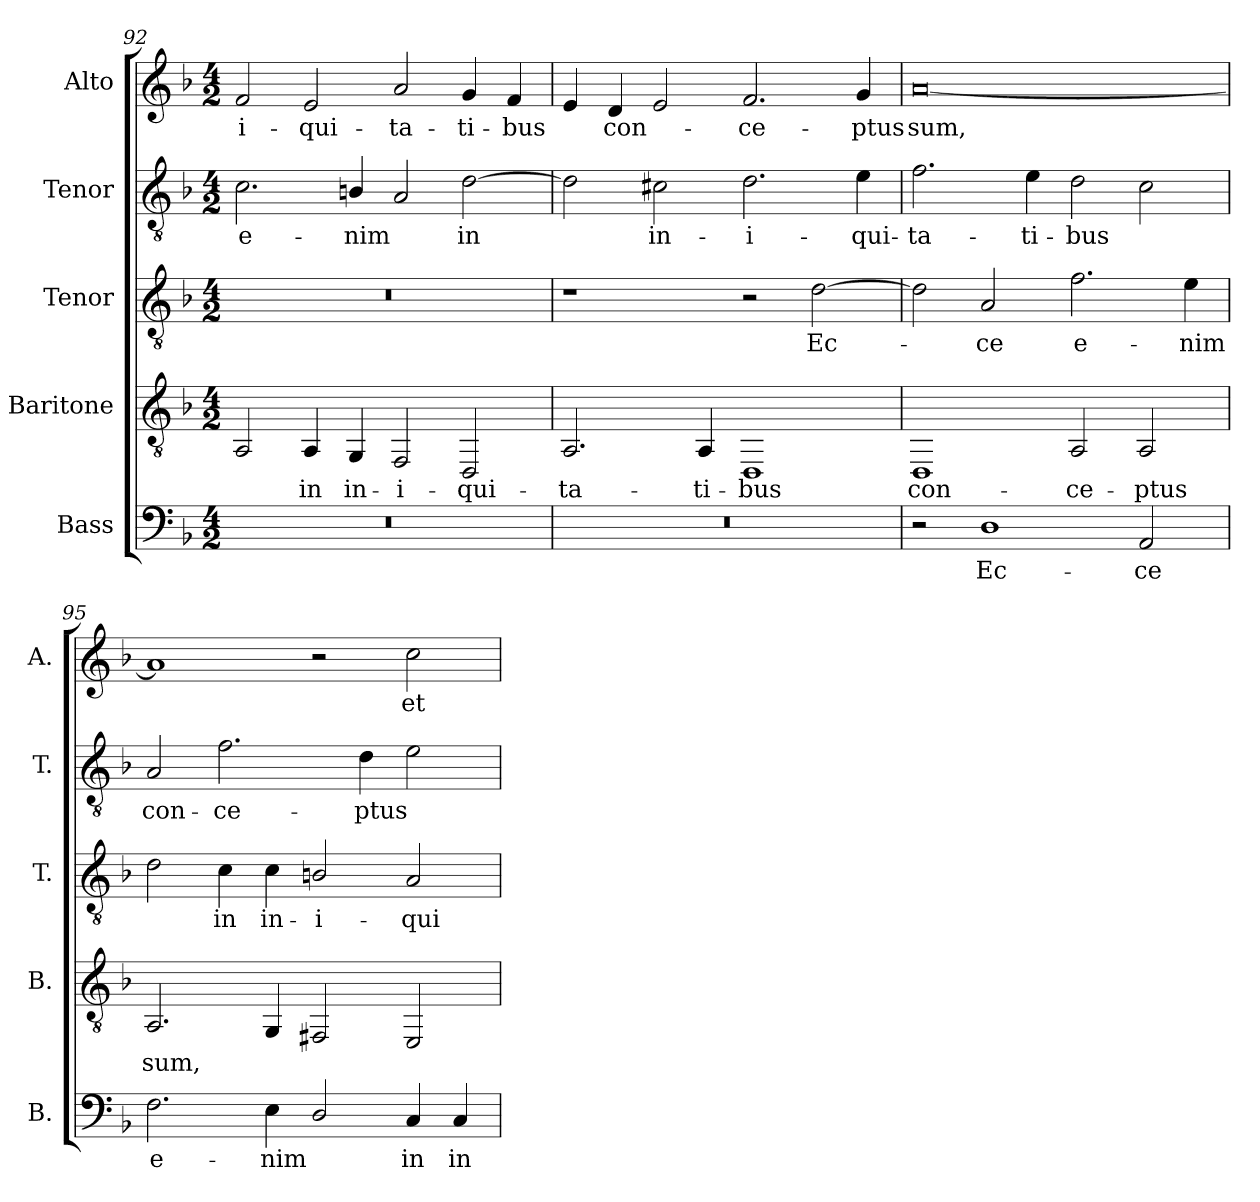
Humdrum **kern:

**kern	**text	**kern	**text	**kern	**text	**kern	**text	**kern	**text
*part5	*part5	*part4	*part4	*part3	*part3	*part2	*part2	*part1	*part1
*staff5	*staff5	*staff4	*staff4	*staff3	*staff3	*staff2	*staff2	*staff1	*staff1
*I"Bass	*	*I"Baritone	*	*I"Tenor	*	*I"Tenor	*	*I"Alto	*
*I'B.	*	*I'B.	*	*I'T.	*	*I'T.	*	*I'A.	*
*clefF4	*	*clefGv2	*	*clefGv2	*	*clefGv2	*	*clefG2	*
*	*	*	*	*ITrd7c12	*	*ITrd7c12	*	*	*
*k[b-]	*	*k[b-]	*	*k[b-]	*	*k[b-]	*	*k[b-]	*
*F:	*	*F:	*	*F:	*	*F:	*	*F:	*
*M4/2	*	*M4/2	*	*M4/2	*	*M4/2	*	*M4/2	*
=92	=92	=92	=92	=92	=92	=92	=92	=92	=92
!LO:N:vis=1	!	!	!	!LO:N:vis=1	!	!	!	!	!
!	!	!	!	!	!	!	!LO:LY:b:color=#000000	!	!
!	!	!	!	!	!	!	!	!	!LO:LY:b:color=#000000
0r	.	2AAi/	.	0r	.	2.Ci\	e-	2fi/	-i-
!	!	!	!LO:LY:b:color=#000000	!	!	!	!	!	!
!	!	!	!	!	!	!	!	!	!LO:LY:b:color=#000000
.	.	4AAi/	in	.	.	.	.	2ei/	-qui-
!	!	!	!LO:LY:b:color=#000000	!	!	!	!	!	!
!	!	!	!	!	!	!	!LO:LY:b:color=#000000	!	!
.	.	4GGi/	in-	.	.	4BBni/	-nim	.	.
!	!	!	!LO:LY:b:color=#000000	!	!	!	!	!	!
!	!	!	!	!	!	!	!	!	!LO:LY:b:color=#000000
.	.	2FFi/	-i-	.	.	2AAi/	.	2ai/	-ta-
!	!	!	!LO:LY:b:color=#000000	!	!	!	!	!	!
!	!	!	!	!	!	!	!LO:LY:b:color=#000000	!	!
!	!	!	!	!	!	!	!	!	!LO:LY:b:color=#000000
.	.	2DDi/	-qui-	.	.	[2Di\	in	4gi/	-ti-
!	!	!	!	!	!	!	!	!	!LO:LY:b:color=#000000
.	.	.	.	.	.	.	.	4fi/	-bus
=93	=93	=93	=93	=93	=93	=93	=93	=93	=93
!LO:N:vis=1	!	!	!	!	!	!	!	!	!
!	!	!	!LO:LY:b:color=#000000	!	!	!	!	!	!
0r	.	2.AAi/	-ta-	1r	.	2Di\]	.	4ei/	.
!	!	!	!	!	!	!	!	!	!LO:LY:b:color=#000000
.	.	.	.	.	.	.	.	4di/	con-
!	!	!	!	!	!	!	!LO:LY:b:color=#000000	!	!
.	.	.	.	.	.	2C#Xi\	in-	2ei/	.
!	!	!	!LO:LY:b:color=#000000	!	!	!	!	!	!
.	.	4AAi/	-ti-	.	.	.	.	.	.
!	!	!	!LO:LY:b:color=#000000	!	!	!	!	!	!
!	!	!	!	!	!	!	!LO:LY:b:color=#000000	!	!
!	!	!	!	!	!	!	!	!	!LO:LY:b:color=#000000
.	.	1DDi	-bus	2r	.	2.Di\	-i-	2.fi/	-ce-
!	!	!	!	!	!LO:LY:b:color=#000000	!	!	!	!
.	.	.	.	[2Di\	Ec-	.	.	.	.
!	!	!	!	!	!	!	!LO:LY:b:color=#000000	!	!
!	!	!	!	!	!	!	!	!	!LO:LY:b:color=#000000
.	.	.	.	.	.	4Ei\	-qui-	4gi/	-ptus
=94	=94	=94	=94	=94	=94	=94	=94	=94	=94
!	!	!	!LO:LY:b:color=#000000	!	!	!	!	!	!
!	!	!	!	!	!	!	!LO:LY:b:color=#000000	!	!
!	!	!	!	!	!	!	!	!	!LO:LY:b:color=#000000
2r	.	1DDi	con-	2Di\]	.	2.Fi\	-ta-	[0ai	sum,
!	!LO:LY:b:color=#000000	!	!	!	!	!	!	!	!
!	!	!	!	!	!LO:LY:b:color=#000000	!	!	!	!
1Di	Ec-	.	.	2AAi/	-ce	.	.	.	.
!	!	!	!	!	!	!	!LO:LY:b:color=#000000	!	!
.	.	.	.	.	.	4Ei\	-ti-	.	.
!	!	!	!LO:LY:b:color=#000000	!	!	!	!	!	!
!	!	!	!	!	!LO:LY:b:color=#000000	!	!	!	!
!	!	!	!	!	!	!	!LO:LY:b:color=#000000	!	!
.	.	2AAi/	-ce-	2.Fi\	e-	2Di\	-bus	.	.
!	!LO:LY:b:color=#000000	!	!	!	!	!	!	!	!
!	!	!	!LO:LY:b:color=#000000	!	!	!	!	!	!
2AAi/	-ce	2AAi/	-ptus	.	.	2Ci\	.	.	.
!	!	!	!	!	!LO:LY:b:color=#000000	!	!	!	!
.	.	.	.	4Ei\	-nim	.	.	.	.
=95	=95	=95	=95	=95	=95	=95	=95	=95	=95
!	!LO:LY:b:color=#000000	!	!	!	!	!	!	!	!
!	!	!	!LO:LY:b:color=#000000	!	!	!	!	!	!
!	!	!	!	!	!	!	!LO:LY:b:color=#000000	!	!
2.Fi\	e-	2.AAi/	sum,	2Di\	.	2AAi/	con-	1ai]	.
!	!	!	!	!	!LO:LY:b:color=#000000	!	!	!	!
!	!	!	!	!	!	!	!LO:LY:b:color=#000000	!	!
.	.	.	.	4Ci\	in	2.Fi\	-ce-	.	.
!	!LO:LY:b:color=#000000	!	!	!	!	!	!	!	!
!	!	!	!	!	!LO:LY:b:color=#000000	!	!	!	!
4Ei\	-nim	4GGi/	.	4Ci\	in-	.	.	.	.
!	!	!	!	!	!LO:LY:b:color=#000000	!	!	!	!
2Di/	.	2FF#Xi/	.	2BBni/	-i-	.	.	2r	.
!	!	!	!	!	!	!	!LO:LY:b:color=#000000	!	!
.	.	.	.	.	.	4Di\	-ptus	.	.
!	!LO:LY:b:color=#000000	!	!	!	!	!	!	!	!
!	!	!	!	!	!LO:LY:b:color=#000000	!	!	!	!
!	!	!	!	!	!	!	!	!	!LO:LY:b:color=#000000
4Ci/	in	2EEi/	.	2AAi/	-qui-	2Ei\	.	2cci\	et
!	!LO:LY:b:color=#000000	!	!	!	!	!	!	!	!
4Ci/	in-	.	.	.	.	.	.	.	.
=	=	=	=	=	=	=	=	=	=
*-	*-	*-	*-	*-	*-	*-	*-	*-	*-
